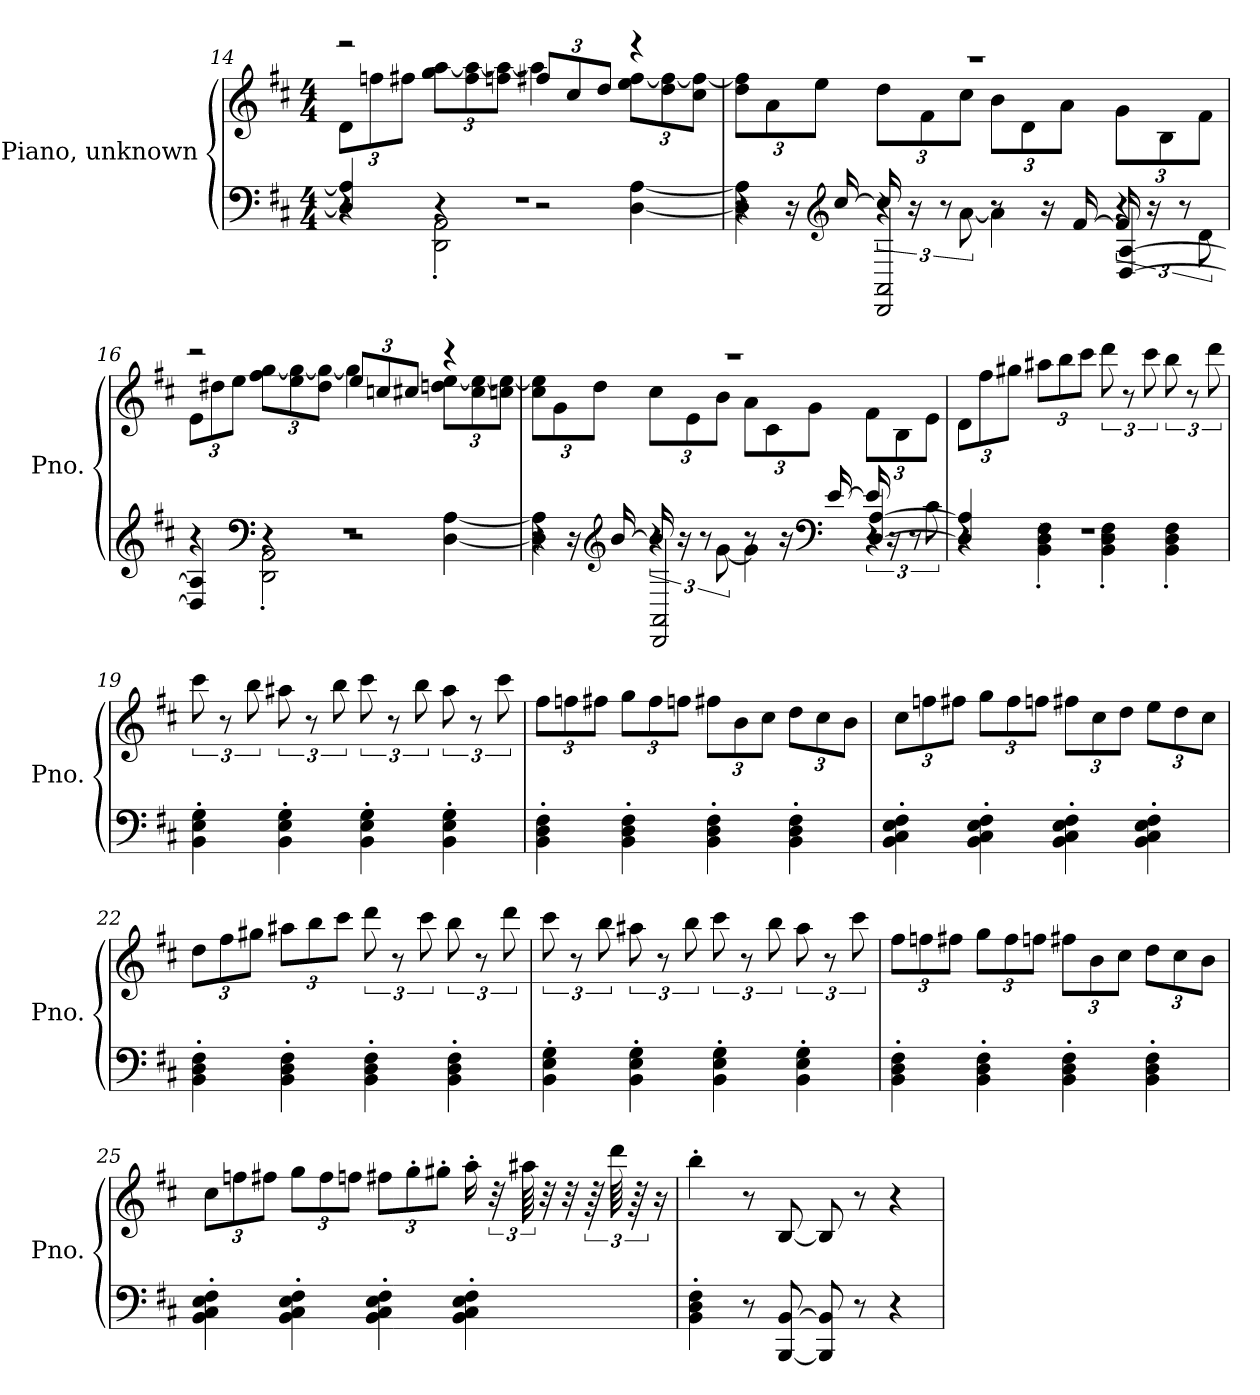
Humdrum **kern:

**kern	**kern
*part1	*part1
*staff2	*staff1
*I"Piano, unknown	*
*I'Pno.	*
!!LO:LB:g=z
*clefF4	*clefG2
*k[f#c#]	*k[f#c#]
*M4/4	*M4/4
=14	=14
*^	*^
*	*^	*	*
*	*	*	*	*Xbrackettup
1r	4r	4D/] 4A/]	2r	12d\L
.	.	.	.	12ffn\
.	.	.	.	12ff#X\J
.	2DD\' 2AA\'	4r	.	12gg\ [12aa\L
.	.	.	.	12ff#\ 12aa\_
.	.	.	.	12ffn\ 12aa\_J
.	.	2r	12ff#X/L	4aa\]
.	.	.	12cc#/	.
.	.	.	12dd/J	.
.	[4D\ [4A\	.	4r	12ee\ [12ff#\L
.	.	.	.	12dd\ 12ff#\_
.	.	.	.	12cc#\ 12ff#\_J
=15	=15	=15	=15	=15
8r	4D\] 4A\]	4r	1r	12dd\ 12ff#\]L
.	.	.	.	12a\
16r	.	.	.	.
.	.	.	.	12ee\J
*clefG2	*	*	*	*
[16cc#/	.	.	.	.
16cc#/]	6r	2DD/ 2AA/	.	12dd\L
16r	.	.	.	.
.	.	.	.	12f#\
8r	.	.	.	.
.	[12a\	.	.	12cc#\J
8r	4a\]	.	.	12b\L
.	.	.	.	12d\
16r	.	.	.	.
.	.	.	.	12a\J
[16f#/	.	.	.	.
16f#/]	6r	[4D/ [4A/	.	12g\L
16r	.	.	.	.
.	.	.	.	12B\
8r	.	.	.	.
.	12d\	.	.	12f#\J
!!LO:PB:g=z	!!
=16	=16	=16	=16	=16
1r	4r	4D/] 4A/]	2r	12e\L
.	.	.	.	12dd#X\
.	.	.	.	12ee\J
*clefF4	*	*	*	*
.	2DD\' 2AA\'	4r	.	12ff#\ [12gg\L
.	.	.	.	12ee\ 12gg\_
.	.	.	.	12dd#\ 12gg\_J
.	.	2r	12ee/L	4gg\]
.	.	.	12ccn/	.
.	.	.	12cc#X/J	.
.	[4D\ [4A\	.	4r	12ddn\ [12ee\L
.	.	.	.	12cc#\ 12ee\_
.	.	.	.	12ccn\ 12ee\_J
=17	=17	=17	=17	=17
8r	4D\] 4A\]	4r	1r	12cc#\ 12ee\]L
.	.	.	.	12g\
16r	.	.	.	.
.	.	.	.	12dd\J
*clefG2	*	*	*	*
[16b/	.	.	.	.
16b/]	6r	2DD/ 2AA/	.	12cc#\L
16r	.	.	.	.
.	.	.	.	12e\
8r	.	.	.	.
.	[12g\	.	.	12b\J
8r	4g\]	.	.	12a\L
.	.	.	.	12c#\
16r	.	.	.	.
.	.	.	.	12g\J
*clefF4	*	*	*	*
[16e/	.	.	.	.
16e/]	6r	[4D/ [4A/	.	12f#\L
16r	.	.	.	.
.	.	.	.	12B\
8r	.	.	.	.
.	12c#\	.	.	12e\J
*	*	*	*v	*v
!!LO:LB:g=z
=18	=18	=18	=18
1r	4r	4D/] 4A/]	12d\L
.	.	.	12ff#\
.	.	.	12gg#X\J
.	4BB\' 4D\' 4F#\'	4r	12aa#X\L
.	.	.	12bb\
.	.	.	12ccc#\J
*	*	*	*brackettup
.	4BB\' 4D\' 4F#\'	2r	12ddd\
.	.	.	12r
.	.	.	12ccc#\
.	4BB\' 4D\' 4F#\'	.	12bb\
.	.	.	12r
.	.	.	12ddd\
*v	*v	*v	*
=19	=19
4BB\' 4E\' 4G\'	12ccc#\
.	12r
.	12bb\
4BB\' 4E\' 4G\'	12aa#X\
.	12r
.	12bb\
4BB\' 4E\' 4G\'	12ccc#\
.	12r
.	12bb\
4BB\' 4E\' 4G\'	12aa#\
.	12r
.	12ccc#\
=20	=20
*	*Xbrackettup
4BB\' 4D\' 4F#\'	12ff#\L
.	12ffn\
.	12ff#X\J
4BB\' 4D\' 4F#\'	12gg\L
.	12ff#\
.	12ffn\J
4BB\' 4D\' 4F#\'	12ff#X\L
.	12b\
.	12cc#\J
4BB\' 4D\' 4F#\'	12dd\L
.	12cc#\
.	12b\J
!!LO:LB:g=z
=21	=21
4BB\' 4C#\' 4E\' 4F#\'	12cc#\L
.	12ffn\
.	12ff#X\J
4BB\' 4C#\' 4E\' 4F#\'	12gg\L
.	12ff#\
.	12ffn\J
4BB\' 4C#\' 4E\' 4F#\'	12ff#X\L
.	12cc#\
.	12dd\J
4BB\' 4C#\' 4E\' 4F#\'	12ee\L
.	12dd\
.	12cc#\J
=22	=22
4BB\' 4D\' 4F#\'	12dd\L
.	12ff#\
.	12gg#X\J
4BB\' 4D\' 4F#\'	12aa#X\L
.	12bb\
.	12ccc#\J
*	*brackettup
4BB\' 4D\' 4F#\'	12ddd\
.	12r
.	12ccc#\
4BB\' 4D\' 4F#\'	12bb\
.	12r
.	12ddd\
=23	=23
4BB\' 4E\' 4G\'	12ccc#\
.	12r
.	12bb\
4BB\' 4E\' 4G\'	12aa#X\
.	12r
.	12bb\
4BB\' 4E\' 4G\'	12ccc#\
.	12r
.	12bb\
4BB\' 4E\' 4G\'	12aa#\
.	12r
.	12ccc#\
!!LO:LB:g=z
=24	=24
*	*Xbrackettup
4BB\' 4D\' 4F#\'	12ff#\L
.	12ffn\
.	12ff#X\J
4BB\' 4D\' 4F#\'	12gg\L
.	12ff#\
.	12ffn\J
4BB\' 4D\' 4F#\'	12ff#X\L
.	12b\
.	12cc#\J
4BB\' 4D\' 4F#\'	12dd\L
.	12cc#\
.	12b\J
=25	=25
4BB\' 4C#\' 4E\' 4F#\'	12cc#\L
.	12ffn\
.	12ff#X\J
4BB\' 4C#\' 4E\' 4F#\'	12gg\L
.	12ff#\
.	12ffn\J
4BB\' 4C#\' 4E\' 4F#\'	12ff#X\L
.	12gg'\
.	12gg#X'\J
4BB\' 4C#\' 4E\' 4F#\'	16aa'\
*	*brackettup
.	48r
.	96aa#X\
.	32r
.	32r
.	96r
.	96ddd\
.	96r
.	16r
!!LO:LB:g=z
=26	=26
4BB\' 4D\' 4F#\'	4bb'\
8r	8r
[8BBB/ [8BB/	[8B/
8BBB/] 8BB/]	8B/]
8r	8r
4r	4r
=	=
*-	*-
